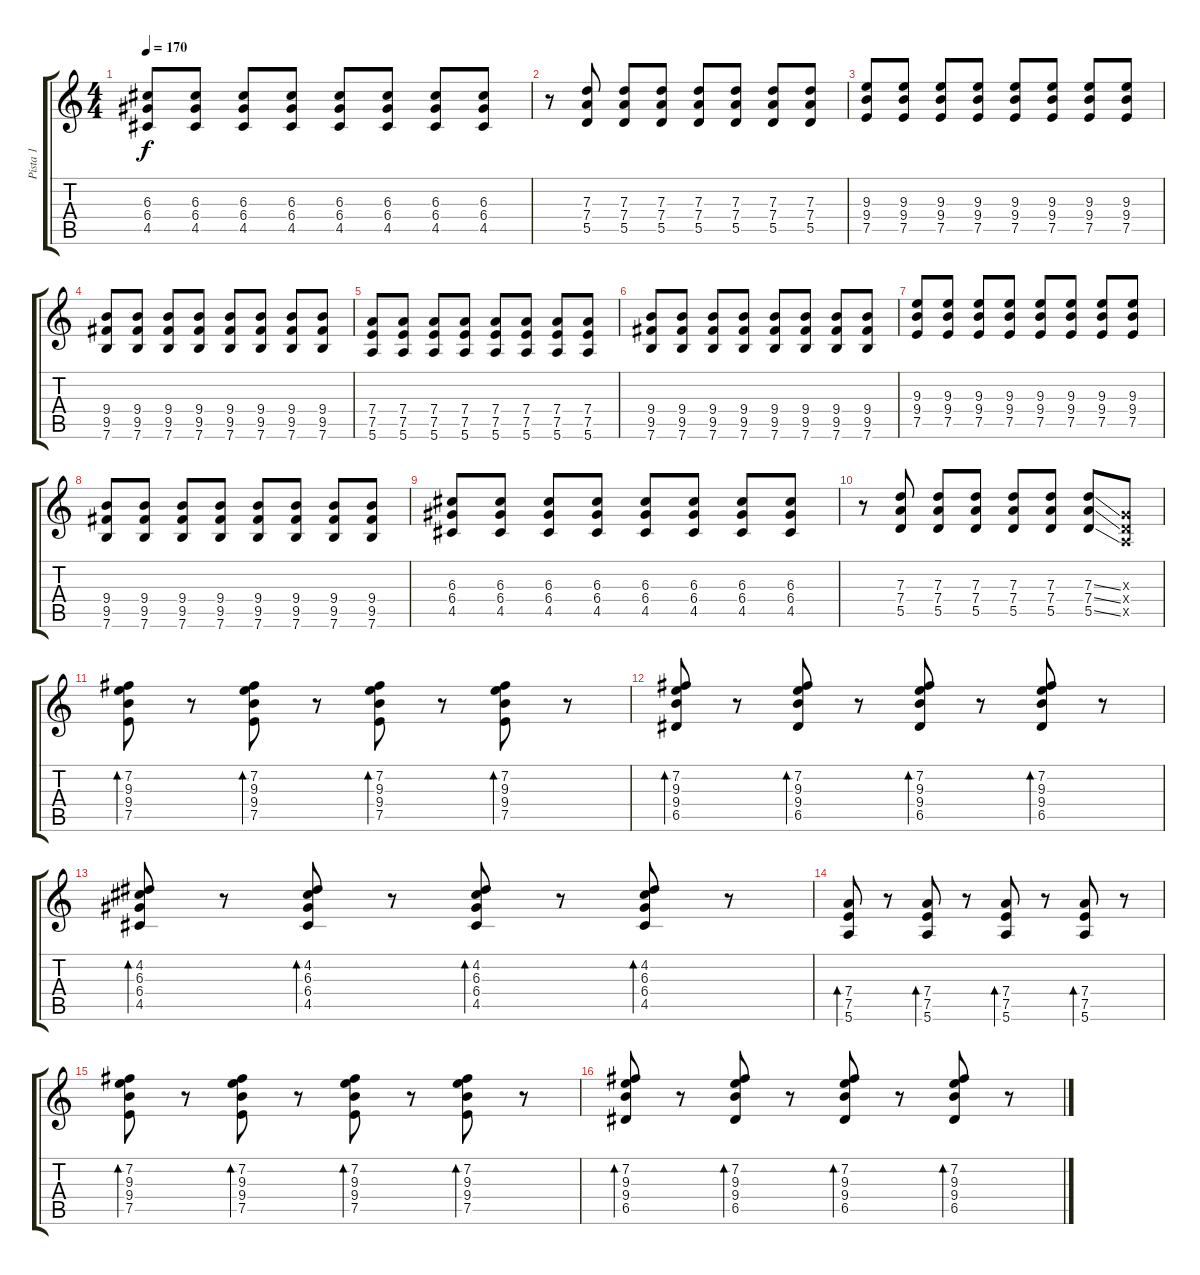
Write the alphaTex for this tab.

\track ("Pista 1" "Pista 1") {instrument distortionguitar}
\staff {score tabs}
\tuning (E4 B3 G3 D3 A2 E2) {hide}
\ts (4 4)
\tempo 170
\clef g2
\ks c
(6.3 6.4 4.5).8{dy f} (6.3 6.4 4.5).8 (6.3 6.4 4.5).8 (6.3 6.4 4.5).8 (6.3 6.4 4.5).8 (6.3 6.4 4.5).8 (6.3 6.4 4.5).8 (6.3 6.4 4.5).8 |
r.8 (7.3 7.4 5.5).8 (7.3 7.4 5.5).8 (7.3 7.4 5.5).8 (7.3 7.4 5.5).8 (7.3 7.4 5.5).8 (7.3 7.4 5.5).8 (7.3 7.4 5.5).8 |
(9.3 9.4 7.5).8 (9.3 9.4 7.5).8 (9.3 9.4 7.5).8 (9.3 9.4 7.5).8 (9.3 9.4 7.5).8 (9.3 9.4 7.5).8 (9.3 9.4 7.5).8 (9.3 9.4 7.5).8 |
(9.4 9.5 7.6).8 (9.4 9.5 7.6).8 (9.4 9.5 7.6).8 (9.4 9.5 7.6).8 (9.4 9.5 7.6).8 (9.4 9.5 7.6).8 (9.4 9.5 7.6).8 (9.4 9.5 7.6).8 |
(7.4 7.5 5.6).8 (7.4 7.5 5.6).8 (7.4 7.5 5.6).8 (7.4 7.5 5.6).8 (7.4 7.5 5.6).8 (7.4 7.5 5.6).8 (7.4 7.5 5.6).8 (7.4 7.5 5.6).8 |
(9.4 9.5 7.6).8 (9.4 9.5 7.6).8 (9.4 9.5 7.6).8 (9.4 9.5 7.6).8 (9.4 9.5 7.6).8 (9.4 9.5 7.6).8 (9.4 9.5 7.6).8 (9.4 9.5 7.6).8 |
(9.3 9.4 7.5).8 (9.3 9.4 7.5).8 (9.3 9.4 7.5).8 (9.3 9.4 7.5).8 (9.3 9.4 7.5).8 (9.3 9.4 7.5).8 (9.3 9.4 7.5).8 (9.3 9.4 7.5).8 |
(9.4 9.5 7.6).8 (9.4 9.5 7.6).8 (9.4 9.5 7.6).8 (9.4 9.5 7.6).8 (9.4 9.5 7.6).8 (9.4 9.5 7.6).8 (9.4 9.5 7.6).8 (9.4 9.5 7.6).8 |
(6.3 6.4 4.5).8 (6.3 6.4 4.5).8 (6.3 6.4 4.5).8 (6.3 6.4 4.5).8 (6.3 6.4 4.5).8 (6.3 6.4 4.5).8 (6.3 6.4 4.5).8 (6.3 6.4 4.5).8 |
r.8 (7.3 7.4 5.5).8 (7.3 7.4 5.5).8 (7.3 7.4 5.5).8 (7.3 7.4 5.5).8 (7.3 7.4 5.5).8 (7.3{ss} 7.4{ss} 5.5{ss}).8 (0.3{x} 0.4{x} 0.5{x}).8 |
(7.2 9.3 9.4 7.5).8{bd 60} r.8 (7.2 9.3 9.4 7.5).8{bd 60} r.8 (7.2 9.3 9.4 7.5).8{bd 60} r.8 (7.2 9.3 9.4 7.5).8{bd 60} r.8 |
(7.2 9.3 9.4 6.5).8{bd 60} r.8 (7.2 9.3 9.4 6.5).8{bd 60} r.8 (7.2 9.3 9.4 6.5).8{bd 60} r.8 (7.2 9.3 9.4 6.5).8{bd 60} r.8 |
(4.2 6.3 6.4 4.5).8{bd 60} r.8 (4.2 6.3 6.4 4.5).8{bd 60} r.8 (4.2 6.3 6.4 4.5).8{bd 60} r.8 (4.2 6.3 6.4 4.5).8{bd 60} r.8 |
(7.4 7.5 5.6).8{bd 60} r.8 (7.4 7.5 5.6).8{bd 60} r.8 (7.4 7.5 5.6).8{bd 60} r.8 (7.4 7.5 5.6).8{bd 60} r.8 |
(7.2 9.3 9.4 7.5).8{bd 60} r.8 (7.2 9.3 9.4 7.5).8{bd 60} r.8 (7.2 9.3 9.4 7.5).8{bd 60} r.8 (7.2 9.3 9.4 7.5).8{bd 60} r.8 |
(7.2 9.3 9.4 6.5).8{bd 60} r.8 (7.2 9.3 9.4 6.5).8{bd 60} r.8 (7.2 9.3 9.4 6.5).8{bd 60} r.8 (7.2 9.3 9.4 6.5).8{bd 60} r.8
